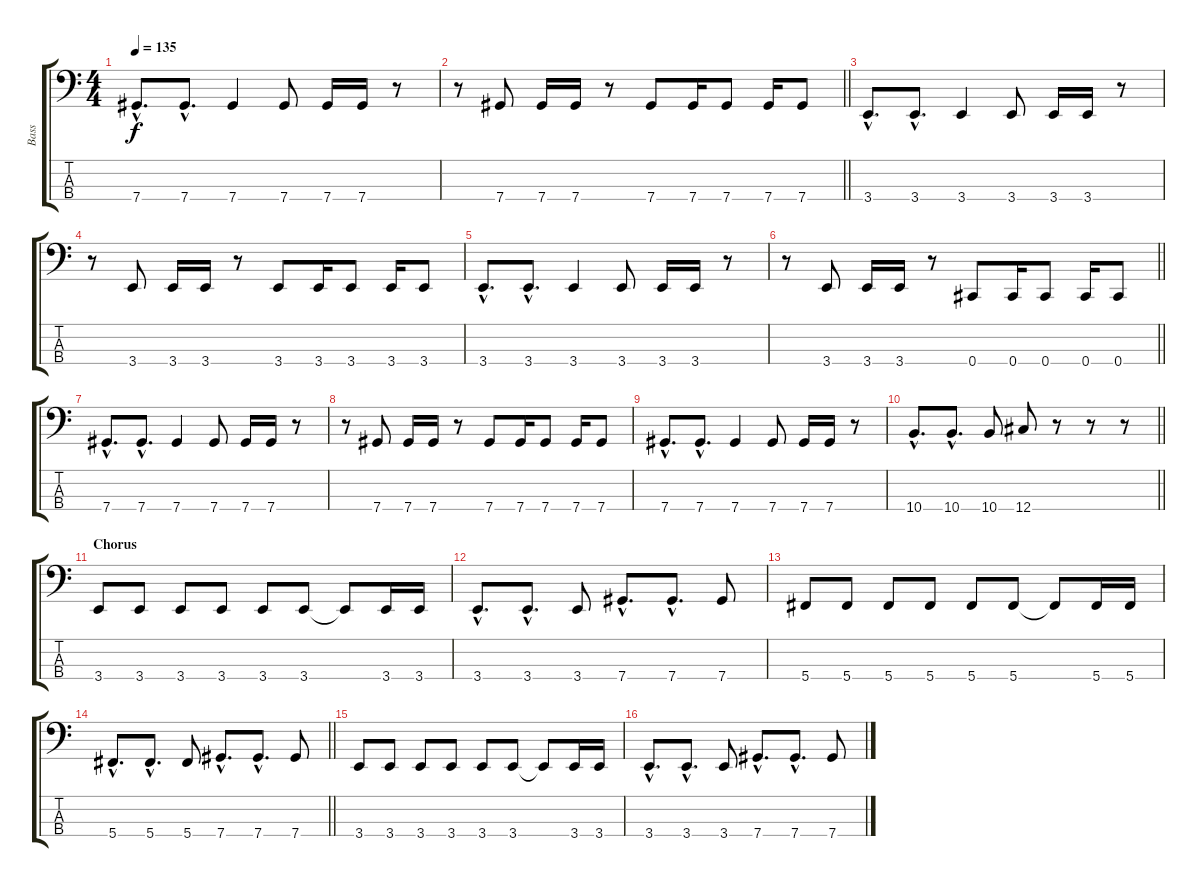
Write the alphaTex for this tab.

\track ("Bass" "Bass") {instrument electricbassfinger}
\staff {score tabs}
\tuning (Gb2 Db2 Ab1 Db1) {hide}
\ts (4 4)
\tempo 135
\clef f4
\ks c
7.4{hac}.8{d dy f} 7.4{hac}.8{d} 7.4.4 7.4.8 7.4.16 7.4.16 r.8 |
\barLineRight lightlight
r.8 7.4.8 7.4.16 7.4.16 r.8 7.4.8 7.4.16 7.4.8 7.4.16 7.4.8 |
3.4{hac}.8{d} 3.4{hac}.8{d} 3.4.4 3.4.8 3.4.16 3.4.16 r.8 |
r.8 3.4.8 3.4.16 3.4.16 r.8 3.4.8 3.4.16 3.4.8 3.4.16 3.4.8 |
3.4{hac}.8{d} 3.4{hac}.8{d} 3.4.4 3.4.8 3.4.16 3.4.16 r.8 |
\barLineRight lightlight
r.8 3.4.8 3.4.16 3.4.16 r.8 0.4.8 0.4.16 0.4.8 0.4.16 0.4.8 |
7.4{hac}.8{d} 7.4{hac}.8{d} 7.4.4 7.4.8 7.4.16 7.4.16 r.8 |
r.8 7.4.8 7.4.16 7.4.16 r.8 7.4.8 7.4.16 7.4.8 7.4.16 7.4.8 |
7.4{hac}.8{d} 7.4{hac}.8{d} 7.4.4 7.4.8 7.4.16 7.4.16 r.8 |
\barLineRight lightlight
10.4{hac}.8{d} 10.4{hac}.8{d} 10.4.8 12.4.8 r.8 r.8 r.8 |
\section ("" "Chorus")
3.4.8 3.4.8 3.4.8 3.4.8 3.4.8 3.4.8 3.4{t}.8 3.4.16 3.4.16 |
3.4{hac}.8{d} 3.4{hac}.8{d} 3.4.8 7.4{hac}.8{d} 7.4{hac}.8{d} 7.4.8 |
5.4.8 5.4.8 5.4.8 5.4.8 5.4.8 5.4.8 5.4{t}.8 5.4.16 5.4.16 |
\barLineRight lightlight
5.4{hac}.8{d} 5.4{hac}.8{d} 5.4.8 7.4{hac}.8{d} 7.4{hac}.8{d} 7.4.8 |
3.4.8 3.4.8 3.4.8 3.4.8 3.4.8 3.4.8 3.4{t}.8 3.4.16 3.4.16 |
3.4{hac}.8{d} 3.4{hac}.8{d} 3.4.8 7.4{hac}.8{d} 7.4{hac}.8{d} 7.4.8
